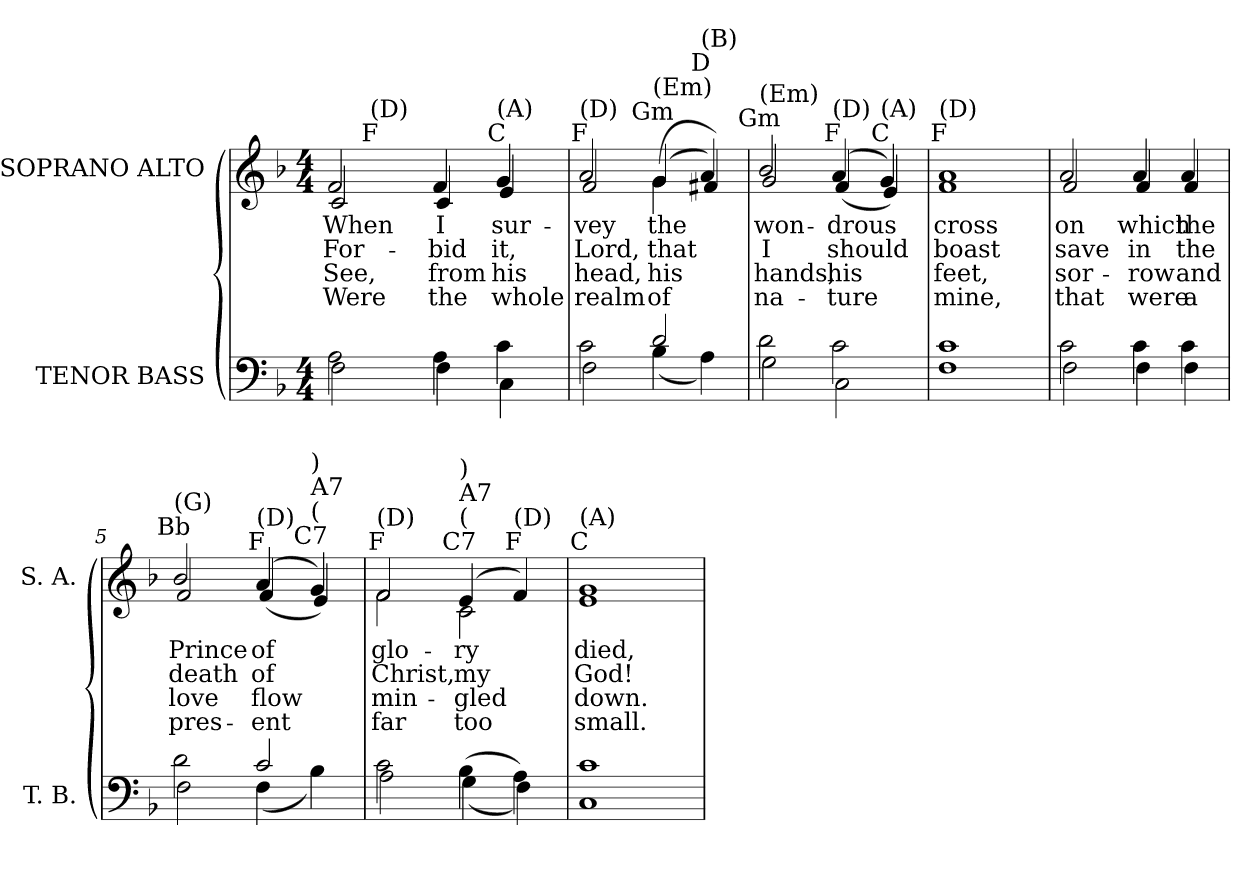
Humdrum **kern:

**kern	**kern	**text	**text	**text	**text
*part2	*part1	*part1	*part1	*part1	*part1
*staff2	*staff1	*staff1	*staff1	*staff1	*staff1
*I"TENOR BASS	*I"SOPRANO ALTO	*	*	*	*
*I'T. B.	*I'S. A.	*	*	*	*
!!LO:PB:g=z
*clefF4	*clefG2	*	*	*	*
*k[b-]	*k[b-]	*	*	*	*
*F:	*F:	*	*	*	*
*M4/4	*M4/4	*	*	*	*
=	=	=	=	=	=
*^	*	*	*	*	*
!	!	!LO:TX:a:i:t=Capo 3&colon;	!	!	!	!
!	!	!LO:TX:b:cj:t=1	!	!	!	!
!	!	!LO:TX:b:cj:t=2	!	!	!	!
!	!	!LO:TX:b:cj:t=3	!	!	!	!
!	!	!LO:TX:b:cj:t=4	!	!	!	!
!	!	!	!LO:LY:b:color=#000000	!LO:LY:b:color=#000000	!LO:LY:b:color=#000000	!LO:LY:b:color=#000000
*	*	*^	*	*	*	*
*	*	*	*^	*	*	*	*
2Ai\	2Fi\	2fi/	2ci/	16ryy	When	For-	See,	Were
.	.	.	.	32ryy	.	.	.	.
.	.	.	.	128.ryy	.	.	.	.
!	!	!	!	!LO:TX:a:cj:t=F	!	!	!	!
!	!	!	!	!LO:TX:t=(D)	!	!	!	!
.	.	.	.	2ryy	.	.	.	.
!	!	!	!	!	!LO:LY:b:color=#000000	!LO:LY:b:color=#000000	!LO:LY:b:color=#000000	!LO:LY:b:color=#000000
4Ai\	4Fi\	4fi/	4ci/	.	I	-bid	from	the
.	.	.	.	4ryy	.	.	.	.
!	!	!LO:TX:a:cj:t=C	!	!	!	!	!	!
!	!	!LO:TX:t=(A)	!	!	!	!	!	!
!	!	!	!	!	!LO:LY:b:color=#000000	!LO:LY:b:color=#000000	!LO:LY:b:color=#000000	!LO:LY:b:color=#000000
4ci\	4Ci\	4gi/	4ei/	.	sur-	it,	his	whole
.	.	.	.	8ryy	.	.	.	.
.	.	.	.	64ryy	.	.	.	.
.	.	.	.	256ryy	.	.	.	.
*	*	*v	*v	*v	*	*	*	*
=1	=1	=1	=1	=1	=1	=1
*	*	*^	*	*	*	*
*	*	*	*^	*	*	*	*
!	!	!LO:TX:a:cj:t=F	!	!	!	!	!	!
!	!	!LO:TX:t=(D)	!	!	!	!	!	!
!	!	!	!	!	!LO:LY:b:color=#000000	!LO:LY:b:color=#000000	!LO:LY:b:color=#000000	!LO:LY:b:color=#000000
*	*	*	*v	*v	*	*	*	*
2ci\	2Fi\	2ai/	2fi/	-vey	Lord,	head,	realm
!	!	!LO:TX:a:cj:t=Gm	!	!	!	!	!
!	!	!LO:TX:t=(Em)	!	!	!	!	!
!	!	!	!	!LO:LY:b:color=#000000	!LO:LY:b:color=#000000	!LO:LY:b:color=#000000	!LO:LY:b:color=#000000
2di/	(4B-i\	(4gi/	(4gi\	the	that	his	of
!	!	!LO:TX:a:cj:t=D	!	!	!	!	!
!	!	!LO:TX:t=(B)	!	!	!	!	!
.	4Ai\)	4ai/)	4f#Xi/)	.	.	.	.
=2	=2	=2	=2	=2	=2	=2	=2
!	!	!LO:TX:a:cj:t=Gm	!	!	!	!	!
!	!	!LO:TX:t=(Em)	!	!	!	!	!
!	!	!	!	!LO:LY:b:color=#000000	!LO:LY:b:color=#000000	!LO:LY:b:color=#000000	!LO:LY:b:color=#000000
2di\	2Gi\	2b-i/	2gi/	won-	I	hands,	na-
!	!	!LO:TX:a:cj:t=F	!	!	!	!	!
!	!	!LO:TX:t=(D)	!	!	!	!	!
!	!	!	!	!LO:LY:b:color=#000000	!LO:LY:b:color=#000000	!LO:LY:b:color=#000000	!LO:LY:b:color=#000000
2ci\	2Ci\	(4ai/	(4fi/	-drous	should	his	-ture
!	!	!LO:TX:a:cj:t=C	!	!	!	!	!
!	!	!LO:TX:t=(A)	!	!	!	!	!
.	.	4gi/)	4ei/)	.	.	.	.
=3	=3	=3	=3	=3	=3	=3	=3
!	!	!LO:TX:a:cj:t=F	!	!	!	!	!
!	!	!LO:TX:t=(D)	!	!	!	!	!
!	!	!	!	!LO:LY:b:color=#000000	!LO:LY:b:color=#000000	!LO:LY:b:color=#000000	!LO:LY:b:color=#000000
1ci	1Fi	1ai	1fi	cross	boast	feet,	mine,
=4	=4	=4	=4	=4	=4	=4	=4
!	!	!	!	!LO:LY:b:color=#000000	!LO:LY:b:color=#000000	!LO:LY:b:color=#000000	!LO:LY:b:color=#000000
2ci\	2Fi\	2ai/	2fi/	on	save	sor-	that
!	!	!	!	!LO:LY:b:color=#000000	!LO:LY:b:color=#000000	!LO:LY:b:color=#000000	!LO:LY:b:color=#000000
4ci\	4Fi\	4ai/	4fi/	which	in	-row	were
!	!	!	!	!LO:LY:b:color=#000000	!LO:LY:b:color=#000000	!LO:LY:b:color=#000000	!LO:LY:b:color=#000000
4ci\	4Fi\	4ai/	4fi/	the	the	and	a
!!LO:LB:g=z	!!
=5	=5	=5	=5	=5	=5	=5	=5
!	!	!LO:TX:a:cj:t=Bb	!	!	!	!	!
!	!	!LO:TX:t=(G)	!	!	!	!	!
!	!	!	!	!LO:LY:b:color=#000000	!LO:LY:b:color=#000000	!LO:LY:b:color=#000000	!LO:LY:b:color=#000000
2di\	2Fi\	2b-i/	2fi/	Prince	death	love	pres-
!	!	!LO:TX:a:cj:t=F	!	!	!	!	!
!	!	!LO:TX:t=(D)	!	!	!	!	!
!	!	!	!	!LO:LY:b:color=#000000	!LO:LY:b:color=#000000	!LO:LY:b:color=#000000	!LO:LY:b:color=#000000
2ci/	(4Fi\	(4ai/	(4fi/	of	of	flow	-ent
!	!	!LO:TX:a:cj:t=C7	!	!	!	!	!
!	!	!LO:TX:t=(	!	!	!	!	!
!	!	!LO:TX:t=A7	!	!	!	!	!
!	!	!LO:TX:t=)	!	!	!	!	!
.	4B-i\)	4gi/)	4ei/)	.	.	.	.
=6	=6	=6	=6	=6	=6	=6	=6
!	!	!LO:TX:a:cj:t=F	!	!	!	!	!
!	!	!LO:TX:t=(D)	!	!	!	!	!
!	!	!	!	!LO:LY:b:color=#000000	!LO:LY:b:color=#000000	!LO:LY:b:color=#000000	!LO:LY:b:color=#000000
2ci\	2Ai\	2fi/	2fi\	glo-	Christ,	min-	far
!	!	!LO:TX:a:cj:t=C7	!	!	!	!	!
!	!	!LO:TX:t=(	!	!	!	!	!
!	!	!LO:TX:t=A7	!	!	!	!	!
!	!	!LO:TX:t=)	!	!	!	!	!
!	!	!	!	!LO:LY:b:color=#000000	!LO:LY:b:color=#000000	!LO:LY:b:color=#000000	!LO:LY:b:color=#000000
(4B-i\	(4Gi\	(4ei/	2ci\	-ry	my	-gled	too
!	!	!LO:TX:a:cj:t=F	!	!	!	!	!
!	!	!LO:TX:t=(D)	!	!	!	!	!
4Ai\)	4Fi\)	4fi/)	.	.	.	.	.
=7	=7	=7	=7	=7	=7	=7	=7
!	!	!LO:TX:a:cj:t=C	!	!	!	!	!
!	!	!LO:TX:t=(A)	!	!	!	!	!
!	!	!	!	!LO:LY:b:color=#000000	!LO:LY:b:color=#000000	!LO:LY:b:color=#000000	!LO:LY:b:color=#000000
1ci	1Ci	1gi	1ei	died,	God!	down.	small.
*v	*v	*	*	*	*	*	*
*	*v	*v	*	*	*	*
=	=	=	=	=	=
*-	*-	*-	*-	*-	*-
